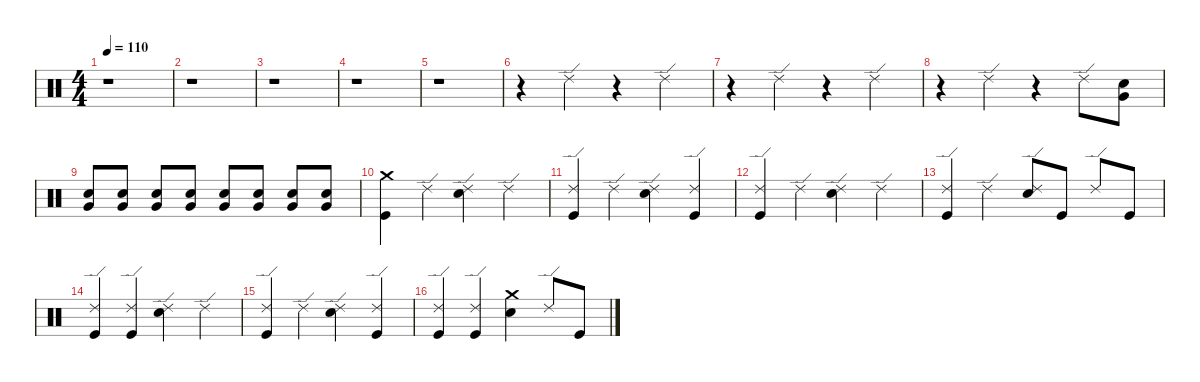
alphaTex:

\defaultSystemsLayout 4
\hideDynamics
\bracketExtendMode nobrackets
\singleTrackTrackNamePolicy hidden
\multiTrackTrackNamePolicy hidden
\otherSystemsTrackNameOrientation horizontal
\track ("Drum" "drm.") {instrument percussion}
\staff {score}
\articulation defaults
\ts (4 4)
\beaming (8 2 2 2 2)
\tempo 110
\clef neutral
\ks c
r.1{dy f beam Down} |
r.1{beam Down} |
r.1{beam Down} |
r.1{beam Down} |
r.1{beam Down} |
r.4{beam Down} "Ride (edge) 2".4{beam Down} r.4{beam Down} "Ride (edge) 2".4{beam Down} |
r.4{beam Down} "Ride (edge) 2".4{beam Down} r.4{beam Down} "Ride (edge) 2".4{beam Down} |
r.4{beam Down} "Ride (edge) 2".4{beam Down} r.4{beam Down} "Ride (edge) 2".8{beam Down} ("Snare (hit) 2" "Very Low Tom (hit)").8{beam Down} |
("Snare (hit) 2" "Very Low Tom (hit)").8{beam Up} ("Snare (hit) 2" "Very Low Tom (hit)").8{beam Up} ("Snare (hit) 2" "Very Low Tom (hit)").8{beam Up} ("Snare (hit) 2" "Very Low Tom (hit)").8{beam Up} ("Snare (hit) 2" "Very Low Tom (hit)").8{beam Up} ("Snare (hit) 2" "Very Low Tom (hit)").8{beam Up} ("Snare (hit) 2" "Very Low Tom (hit)").8{beam Up} ("Snare (hit) 2" "Very Low Tom (hit)").8{beam Up} |
("Kick (hit)" "Crash medium (hit)").4{beam Down} "Ride (edge) 2".4{beam Down} ("Snare (hit) 2" "Ride (edge) 2").4{beam Down} "Ride (edge) 2".4{beam Down} |
("Kick (hit)" "Ride (edge) 2").4{beam Up} "Ride (edge) 2".4{beam Down} ("Snare (hit) 2" "Ride (edge) 2").4{beam Down} ("Kick (hit)" "Ride (edge) 2").4{beam Up} |
("Kick (hit)" "Ride (edge) 2").4{beam Up} "Ride (edge) 2".4{beam Down} ("Snare (hit) 2" "Ride (edge) 2").4{beam Down} "Ride (edge) 2".4{beam Down} |
("Kick (hit)" "Ride (edge) 2").4{beam Up} "Ride (edge) 2".4{beam Down} ("Snare (hit) 2" "Ride (edge) 2").8{beam Up} "Kick (hit)".8{beam Up} "Ride (edge) 2".8{beam Up} "Kick (hit)".8{beam Up} |
("Kick (hit)" "Ride (edge) 2").4{beam Up} ("Kick (hit)" "Ride (edge) 2").4{beam Up} ("Snare (hit) 2" "Ride (edge) 2").4{beam Down} "Ride (edge) 2".4{beam Down} |
("Kick (hit)" "Ride (edge) 2").4{beam Up} "Ride (edge) 2".4{beam Down} ("Snare (hit) 2" "Ride (edge) 2").4{beam Down} ("Kick (hit)" "Ride (edge) 2").4{beam Up} |
("Kick (hit)" "Ride (edge) 2").4{beam Up} ("Kick (hit)" "Ride (edge) 2").4{beam Up} ("Snare (hit) 2" "Crash medium (hit)").4{beam Down} "Ride (edge) 2".8{beam Up} "Kick (hit)".8{beam Up}
